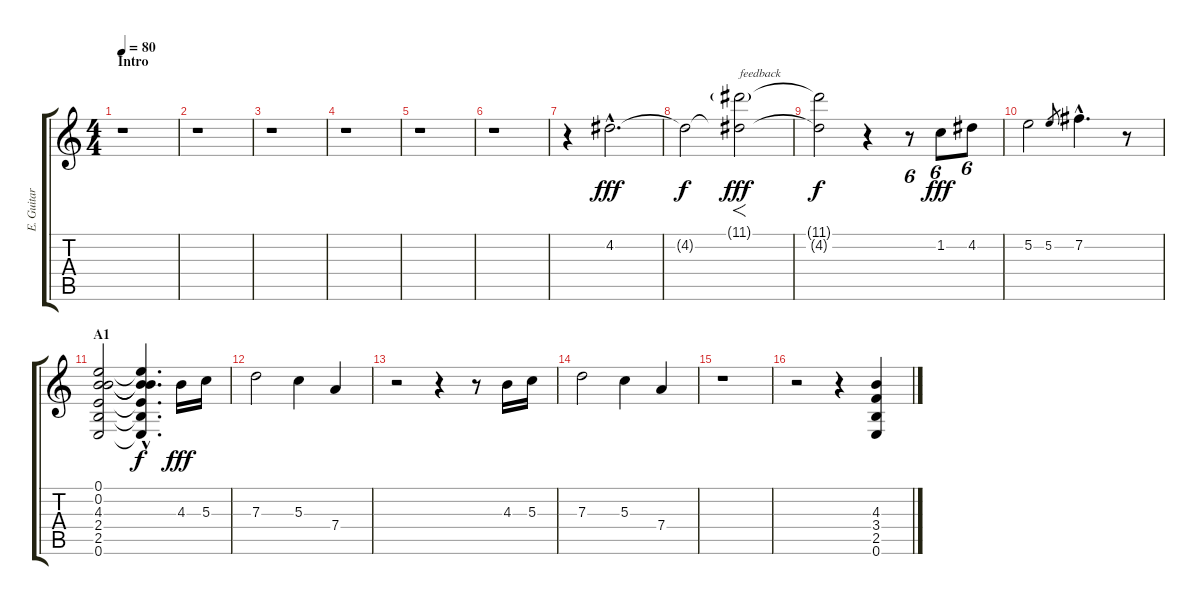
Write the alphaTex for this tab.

\track ("E. Guitar 1" "E. Guitar ") {instrument distortionguitar}
\staff {score tabs}
\tuning (E4 B3 G3 D3 A2 E2) {hide}
\ts (4 4)
\section ("" "Intro")
\tempo 80
\clef g2
\ks c
r.1{dy fff instrument distortionguitar} |
r.1 |
r.1 |
r.1 |
r.1 |
r.1 |
r.4 4.2{hac}.2{d} |
4.2{t}.2{dy f} (11.1{g} 4.2{t}).2{f txt "feedback" dy fff} |
(11.1{t} 4.2{t}).2{dy f} r.4 r.8{tu (6 4)} 1.2.8{tu (6 4) dy fff} 4.2.8{tu (6 4)} |
5.2.2 5.2.8{gr} 7.2{hac}.4{d} r.8 |
\section ("" "A1")
(0.1 0.2 4.3 2.4 2.5 0.6).2 (0.1{hac t} 0.2{hac t} 4.3{hac t} 2.4{hac t} 2.5{hac t} 0.6{hac t}).4{d dy f} 4.3.16{dy fff} 5.3.16 |
7.3.2 5.3.4 7.4.4 |
r.2 r.4 r.8 4.3.16 5.3.16 |
7.3.2 5.3.4 7.4.4 |
r.1 |
r.2 r.4 (4.3 3.4 2.5 0.6).4
